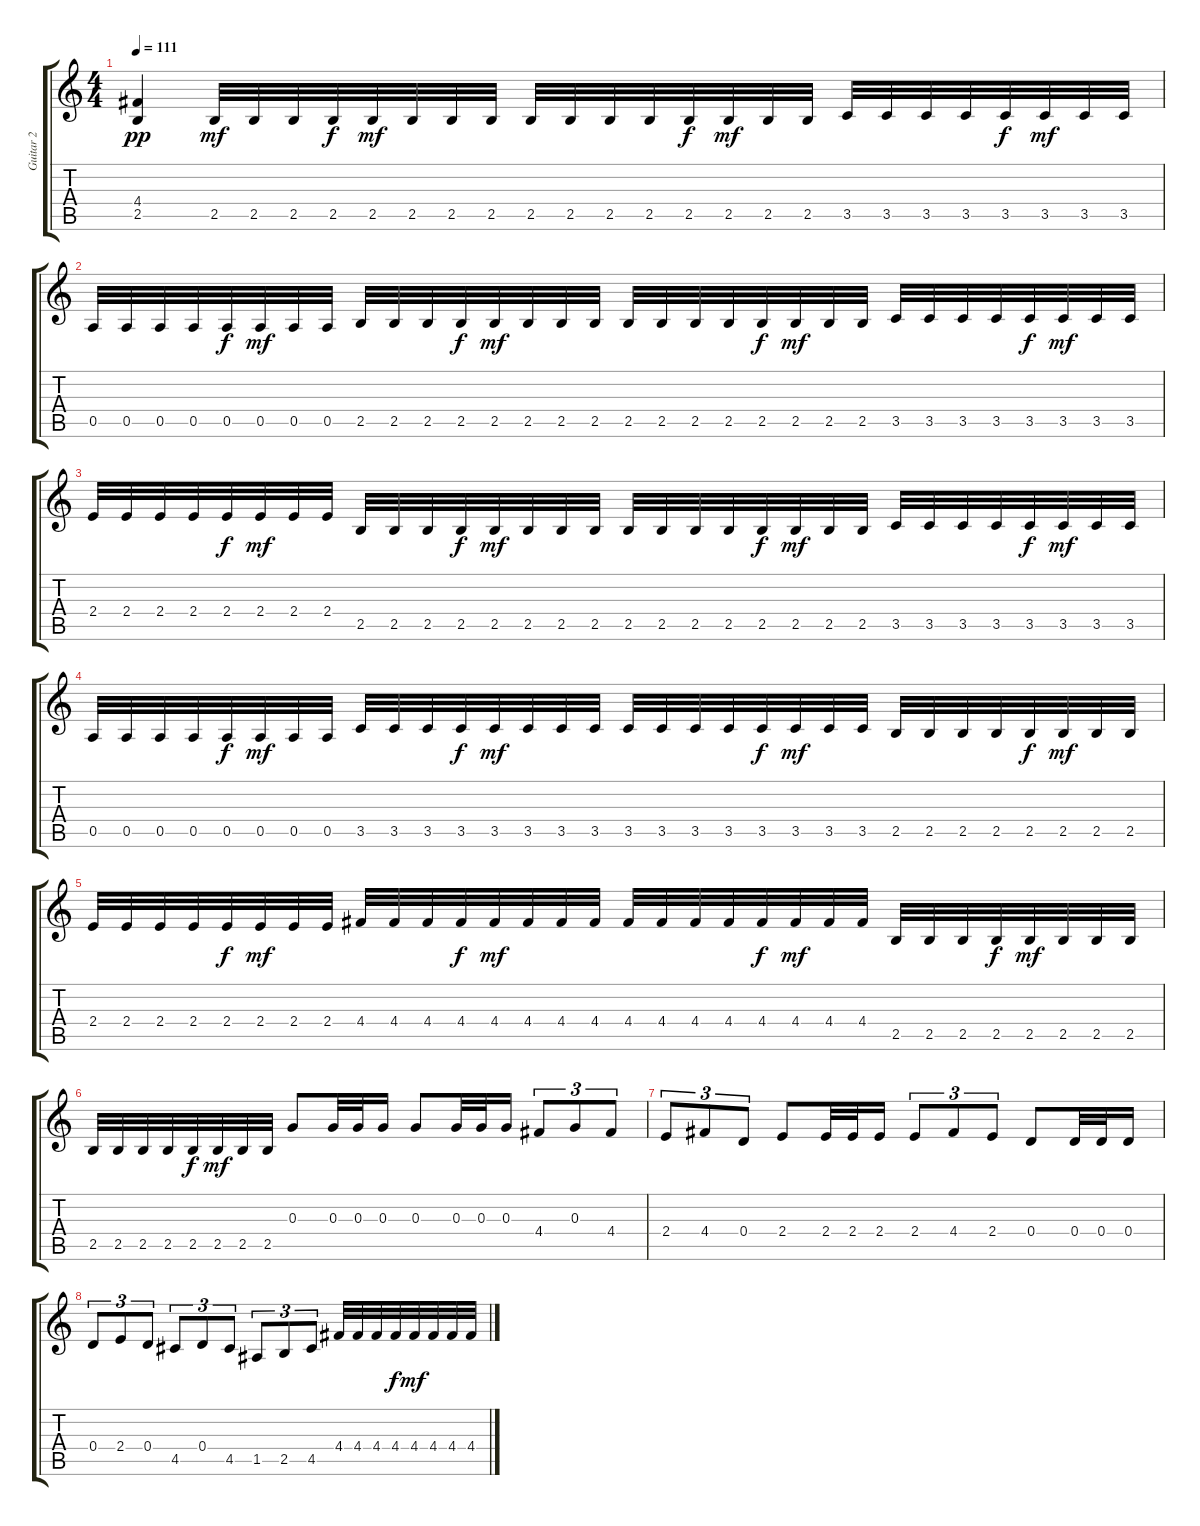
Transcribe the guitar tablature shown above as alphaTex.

\track ("Guitar 2" "Guitar 2") {instrument distortionguitar}
\staff {score tabs}
\tuning (E4 B3 G3 D3 A2 E2) {hide}
\ts (4 4)
\tempo 111
\clef g2
\ks c
(4.4 2.5).4{dy pp} 2.5.32{dy mf} 2.5.32 2.5.32 2.5.32{dy f} 2.5.32{dy mf} 2.5.32 2.5.32 2.5.32 2.5.32 2.5.32 2.5.32 2.5.32 2.5.32{dy f} 2.5.32{dy mf} 2.5.32 2.5.32 3.5.32 3.5.32 3.5.32 3.5.32 3.5.32{dy f} 3.5.32{dy mf} 3.5.32 3.5.32 |
0.5.32 0.5.32 0.5.32 0.5.32 0.5.32{dy f} 0.5.32{dy mf} 0.5.32 0.5.32 2.5.32 2.5.32 2.5.32 2.5.32{dy f} 2.5.32{dy mf} 2.5.32 2.5.32 2.5.32 2.5.32 2.5.32 2.5.32 2.5.32 2.5.32{dy f} 2.5.32{dy mf} 2.5.32 2.5.32 3.5.32 3.5.32 3.5.32 3.5.32 3.5.32{dy f} 3.5.32{dy mf} 3.5.32 3.5.32 |
2.4.32 2.4.32 2.4.32 2.4.32 2.4.32{dy f} 2.4.32{dy mf} 2.4.32 2.4.32 2.5.32 2.5.32 2.5.32 2.5.32{dy f} 2.5.32{dy mf} 2.5.32 2.5.32 2.5.32 2.5.32 2.5.32 2.5.32 2.5.32 2.5.32{dy f} 2.5.32{dy mf} 2.5.32 2.5.32 3.5.32 3.5.32 3.5.32 3.5.32 3.5.32{dy f} 3.5.32{dy mf} 3.5.32 3.5.32 |
0.5.32 0.5.32 0.5.32 0.5.32 0.5.32{dy f} 0.5.32{dy mf} 0.5.32 0.5.32 3.5.32 3.5.32 3.5.32 3.5.32{dy f} 3.5.32{dy mf} 3.5.32 3.5.32 3.5.32 3.5.32 3.5.32 3.5.32 3.5.32 3.5.32{dy f} 3.5.32{dy mf} 3.5.32 3.5.32 2.5.32 2.5.32 2.5.32 2.5.32 2.5.32{dy f} 2.5.32{dy mf} 2.5.32 2.5.32 |
2.4.32 2.4.32 2.4.32 2.4.32 2.4.32{dy f} 2.4.32{dy mf} 2.4.32 2.4.32 4.4.32 4.4.32 4.4.32 4.4.32{dy f} 4.4.32{dy mf} 4.4.32 4.4.32 4.4.32 4.4.32 4.4.32 4.4.32 4.4.32 4.4.32{dy f} 4.4.32{dy mf} 4.4.32 4.4.32 2.5.32 2.5.32 2.5.32 2.5.32{dy f} 2.5.32{dy mf} 2.5.32 2.5.32 2.5.32 |
2.5.32 2.5.32 2.5.32 2.5.32 2.5.32{dy f} 2.5.32{dy mf} 2.5.32 2.5.32 0.3.8 0.3.32 0.3.32 0.3.16 0.3.8 0.3.32 0.3.32 0.3.16 4.4.8{tu (3 2)} 0.3.8{tu (3 2)} 4.4.8{tu (3 2)} |
2.4.8{tu (3 2)} 4.4.8{tu (3 2)} 0.4.8{tu (3 2)} 2.4.8 2.4.32 2.4.32 2.4.16 2.4.8{tu (3 2)} 4.4.8{tu (3 2)} 2.4.8{tu (3 2)} 0.4.8 0.4.32 0.4.32 0.4.16 |
0.4.8{tu (3 2)} 2.4.8{tu (3 2)} 0.4.8{tu (3 2)} 4.5.8{tu (3 2)} 0.4.8{tu (3 2)} 4.5.8{tu (3 2)} 1.5.8{tu (3 2)} 2.5.8{tu (3 2)} 4.5.8{tu (3 2)} 4.4.32 4.4.32 4.4.32 4.4.32{dy f} 4.4.32{dy mf} 4.4.32 4.4.32 4.4.32
